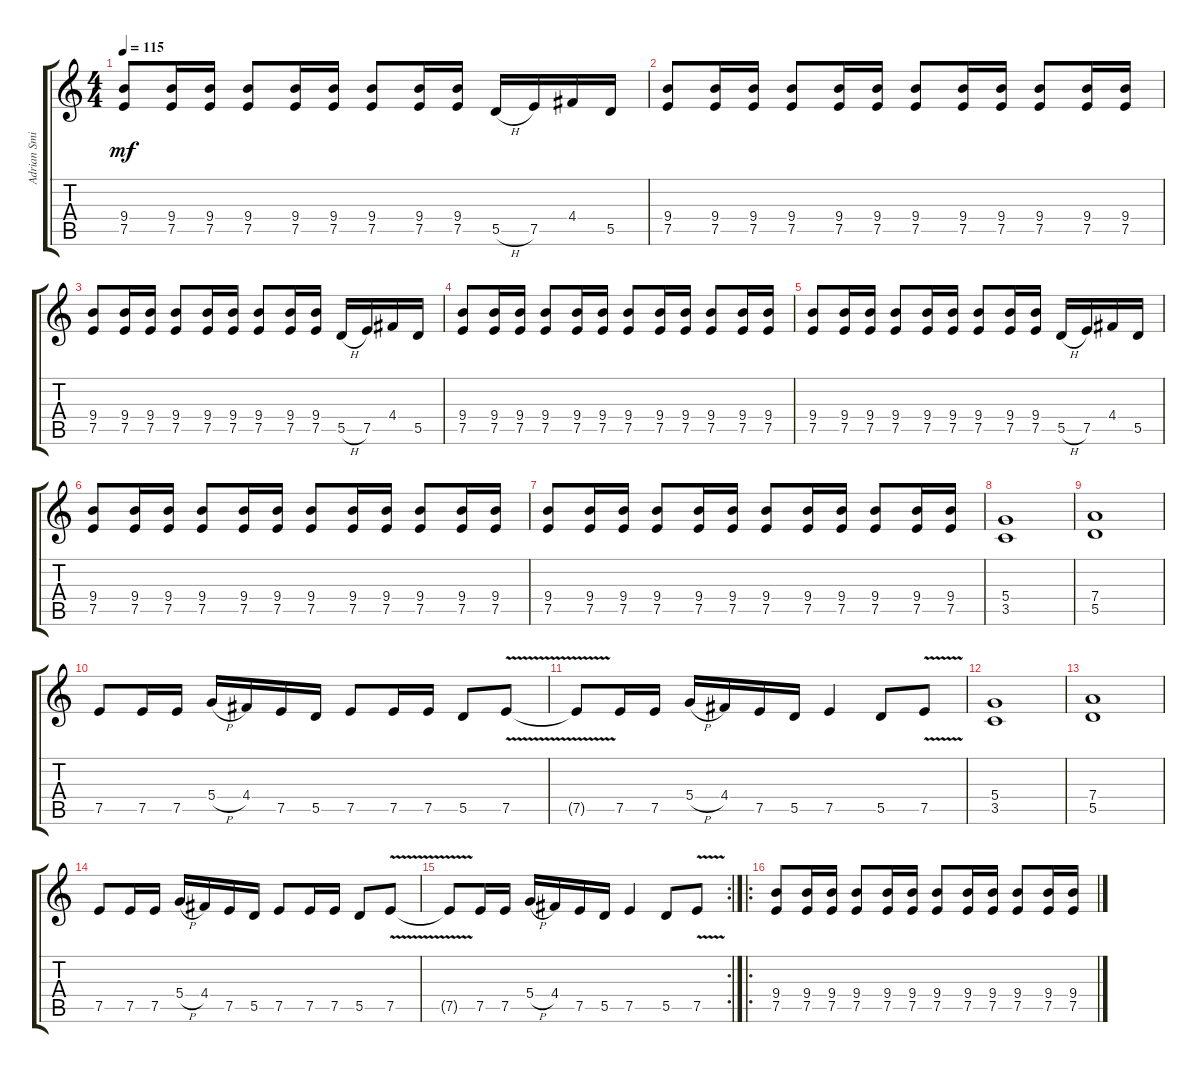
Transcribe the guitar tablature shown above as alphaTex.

\track ("Adrian Smith" "Adrian Smi") {instrument overdrivenguitar}
\staff {score tabs}
\tuning (E4 B3 G3 D3 A2 E2) {hide}
\ts (4 4)
\tempo 115
\clef g2
\ks c
(9.4 7.5).8{dy mf} (9.4 7.5).16 (9.4 7.5).16 (9.4 7.5).8 (9.4 7.5).16 (9.4 7.5).16 (9.4 7.5).8 (9.4 7.5).16 (9.4 7.5).16 5.5{h}.16 7.5.16 4.4.16 5.5.16 |
(9.4 7.5).8 (9.4 7.5).16 (9.4 7.5).16 (9.4 7.5).8 (9.4 7.5).16 (9.4 7.5).16 (9.4 7.5).8 (9.4 7.5).16 (9.4 7.5).16 (9.4 7.5).8 (9.4 7.5).16 (9.4 7.5).16 |
(9.4 7.5).8 (9.4 7.5).16 (9.4 7.5).16 (9.4 7.5).8 (9.4 7.5).16 (9.4 7.5).16 (9.4 7.5).8 (9.4 7.5).16 (9.4 7.5).16 5.5{h}.16 7.5.16 4.4.16 5.5.16 |
(9.4 7.5).8 (9.4 7.5).16 (9.4 7.5).16 (9.4 7.5).8 (9.4 7.5).16 (9.4 7.5).16 (9.4 7.5).8 (9.4 7.5).16 (9.4 7.5).16 (9.4 7.5).8 (9.4 7.5).16 (9.4 7.5).16 |
(9.4 7.5).8 (9.4 7.5).16 (9.4 7.5).16 (9.4 7.5).8 (9.4 7.5).16 (9.4 7.5).16 (9.4 7.5).8 (9.4 7.5).16 (9.4 7.5).16 5.5{h}.16 7.5.16 4.4.16 5.5.16 |
(9.4 7.5).8 (9.4 7.5).16 (9.4 7.5).16 (9.4 7.5).8 (9.4 7.5).16 (9.4 7.5).16 (9.4 7.5).8 (9.4 7.5).16 (9.4 7.5).16 (9.4 7.5).8 (9.4 7.5).16 (9.4 7.5).16 |
(9.4 7.5).8 (9.4 7.5).16 (9.4 7.5).16 (9.4 7.5).8 (9.4 7.5).16 (9.4 7.5).16 (9.4 7.5).8 (9.4 7.5).16 (9.4 7.5).16 (9.4 7.5).8 (9.4 7.5).16 (9.4 7.5).16 |
(5.4 3.5).1 |
(7.4 5.5).1 |
7.5.8 7.5.16 7.5.16 5.4{h}.16 4.4.16 7.5.16 5.5.16 7.5.8 7.5.16 7.5.16 5.5.8 7.5{v}.8 |
7.5{t}.8 7.5.16 7.5.16 5.4{h}.16 4.4.16 7.5.16 5.5.16 7.5.4 5.5.8 7.5{v}.8 |
(5.4 3.5).1 |
(7.4 5.5).1 |
7.5.8 7.5.16 7.5.16 5.4{h}.16 4.4.16 7.5.16 5.5.16 7.5.8 7.5.16 7.5.16 5.5.8 7.5{v}.8 |
\rc 2
7.5{t}.8 7.5.16 7.5.16 5.4{h}.16 4.4.16 7.5.16 5.5.16 7.5.4 5.5.8 7.5{v}.8 |
\ro
(9.4 7.5).8 (9.4 7.5).16 (9.4 7.5).16 (9.4 7.5).8 (9.4 7.5).16 (9.4 7.5).16 (9.4 7.5).8 (9.4 7.5).16 (9.4 7.5).16 (9.4 7.5).8 (9.4 7.5).16 (9.4 7.5).16
